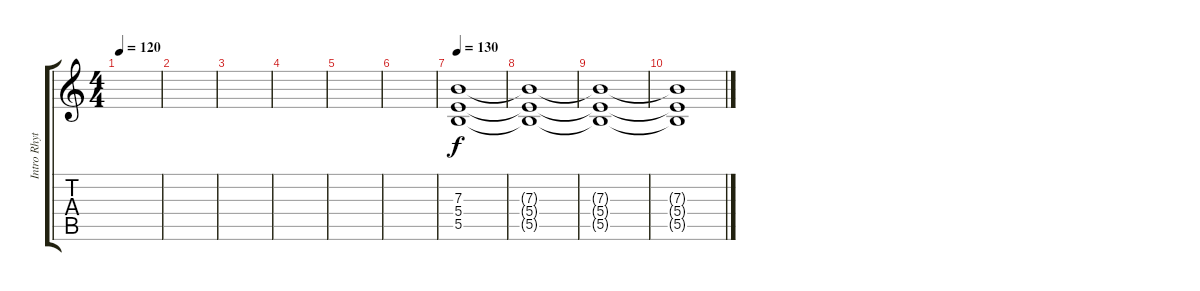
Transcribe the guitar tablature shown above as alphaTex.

\track ("Intro Rhythm" "Intro Rhyt") {instrument overdrivenguitar}
\staff {score tabs}
\tuning (Db4 Ab3 E3 B2 Gb2 B1) {hide}
\ts (4 4)
\tempo 120
\clef g2
\ks c
|
|
|
|
|
|
\tempo 130
(7.3 5.4 5.5).1 |
(7.3{t} 5.4{t} 5.5{t}).1{volume 6} |
(7.3{t} 5.4{t} 5.5{t}).1 |
(7.3{t} 5.4{t} 5.5{t}).1
